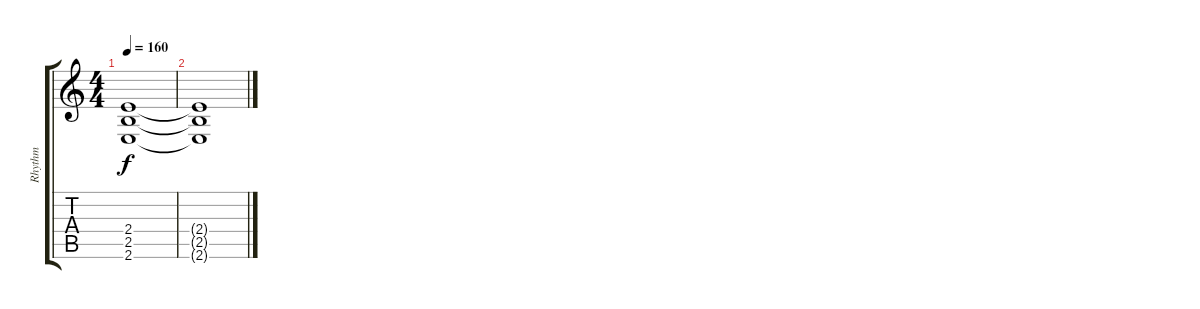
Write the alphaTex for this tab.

\track ("Rhythm" "Rhythm") {instrument distortionguitar}
\staff {score tabs}
\tuning (E4 B3 G3 D3 A2 D2) {hide}
\ts (4 4)
\tempo 160
\clef g2
\ks c
(2.4 2.5 2.6).1{dy f} |
(2.4{t} 2.5{t} 2.6{t}).1
